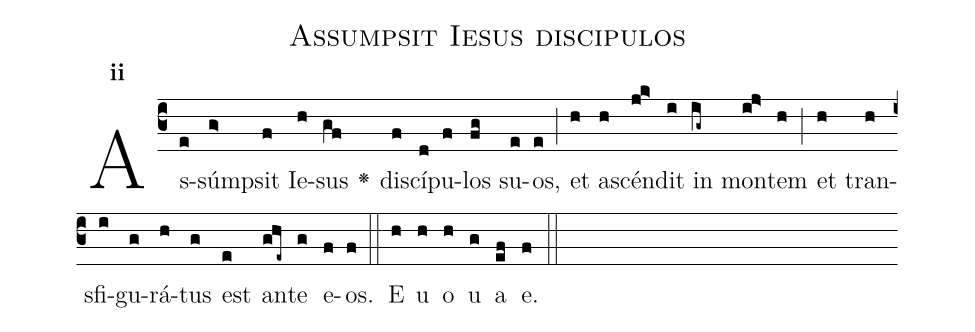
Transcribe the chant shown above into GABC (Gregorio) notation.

name:Assumpsit Iesus discipulos;
office-part:Antiphona;
mode:2;
%%
initial-style: 1;
name: Assumpsit Iesus discipulos
book: Antiphonae & Responsoria/Tomus II, p. 30;
occasion: Hebdomada II Quadragesimae Dominica;
office-part: Laudes Ant E;
user-notes: ;
commentary: ;
annotation: 2a;
centering-scheme: english;
fontsize: 12;
font: OFLSortsMillGoudy;
height: 11;
width: 4.5;
%%
(c3)As(e)súm(g>)psit(f) Ie(h)sus(gf) <v>\greheightstar</v>() di(f)scí(d)pu(f)los(fg) su(e)os,(e) (;) et(h) a(h)scén(jk>)dit(i) in(ig~) mon(ij>)tem(h) (;) et(h) tran(h)sfi(i)gu(g)rá(h)tus(g) est(e) an(ghe~)te(g) e(f)os.(f) (::)
E(h) u(h) o(h) u(g) a(ef) e.(f) (::)
